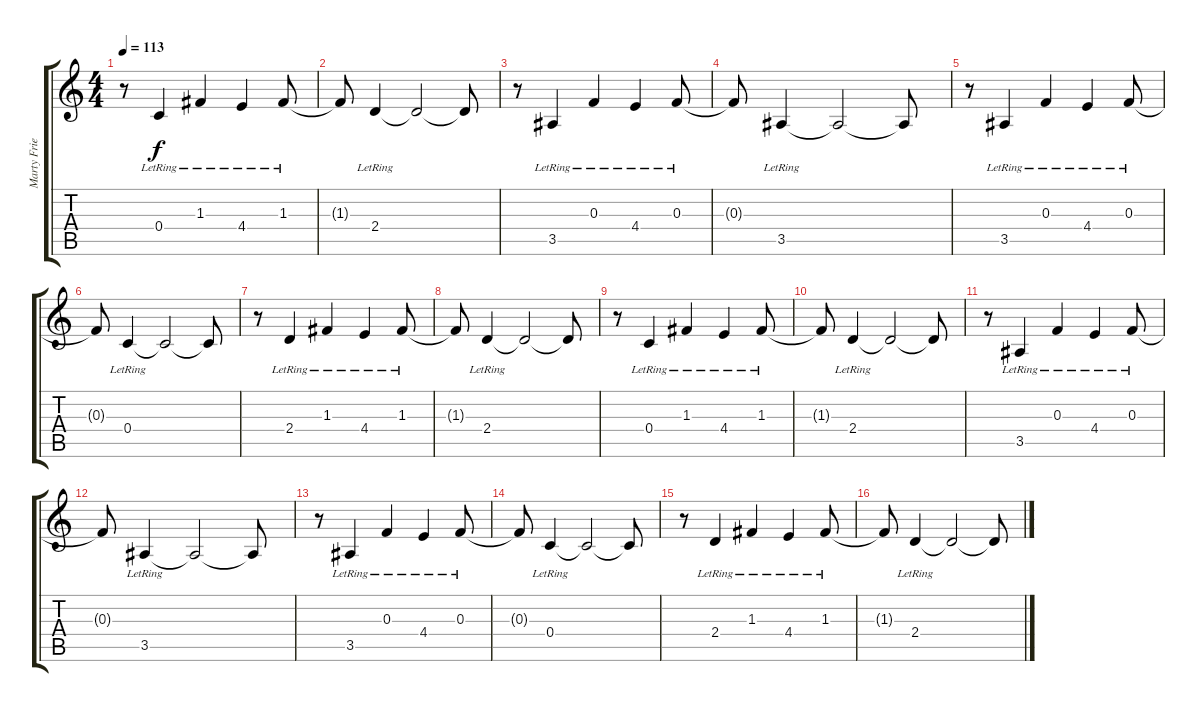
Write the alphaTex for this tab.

\track ("Marty Friedman / FX" "Marty Frie") {instrument acousticguitarsteel}
\staff {score tabs}
\tuning (D4 A3 F3 C3 G2 D2) {hide}
\ts (4 4)
\tempo 113
\clef g2
\ks c
r.8{dy f instrument acousticguitarsteel} 0.4{lr}.4 1.3{lr}.4 4.4{lr}.4 1.3{lr}.8 |
1.3{t}.8 2.4{lr}.4 2.4{t}.2 2.4{t}.8 |
r.8{instrument acousticguitarsteel} 3.5{lr}.4 0.3{lr}.4 4.4{lr}.4 0.3{lr}.8 |
0.3{t}.8 3.5{lr}.4 3.5{t}.2 3.5{t}.8 |
r.8{instrument acousticguitarsteel} 3.5{lr}.4 0.3{lr}.4 4.4{lr}.4 0.3{lr}.8 |
0.3{t}.8 0.4{lr}.4 0.4{t}.2 0.4{t}.8 |
r.8{instrument acousticguitarsteel} 2.4{lr}.4 1.3{lr}.4 4.4{lr}.4 1.3{lr}.8 |
1.3{t}.8 2.4{lr}.4 2.4{t}.2 2.4{t}.8 |
r.8{instrument acousticguitarsteel} 0.4{lr}.4 1.3{lr}.4 4.4{lr}.4 1.3{lr}.8 |
1.3{t}.8 2.4{lr}.4 2.4{t}.2 2.4{t}.8 |
r.8{instrument acousticguitarsteel} 3.5{lr}.4 0.3{lr}.4 4.4{lr}.4 0.3{lr}.8 |
0.3{t}.8 3.5{lr}.4 3.5{t}.2 3.5{t}.8 |
r.8{instrument acousticguitarsteel} 3.5{lr}.4 0.3{lr}.4 4.4{lr}.4 0.3{lr}.8 |
0.3{t}.8 0.4{lr}.4 0.4{t}.2 0.4{t}.8 |
r.8{instrument acousticguitarsteel} 2.4{lr}.4 1.3{lr}.4 4.4{lr}.4 1.3{lr}.8 |
1.3{t}.8 2.4{lr}.4 2.4{t}.2 2.4{t}.8
